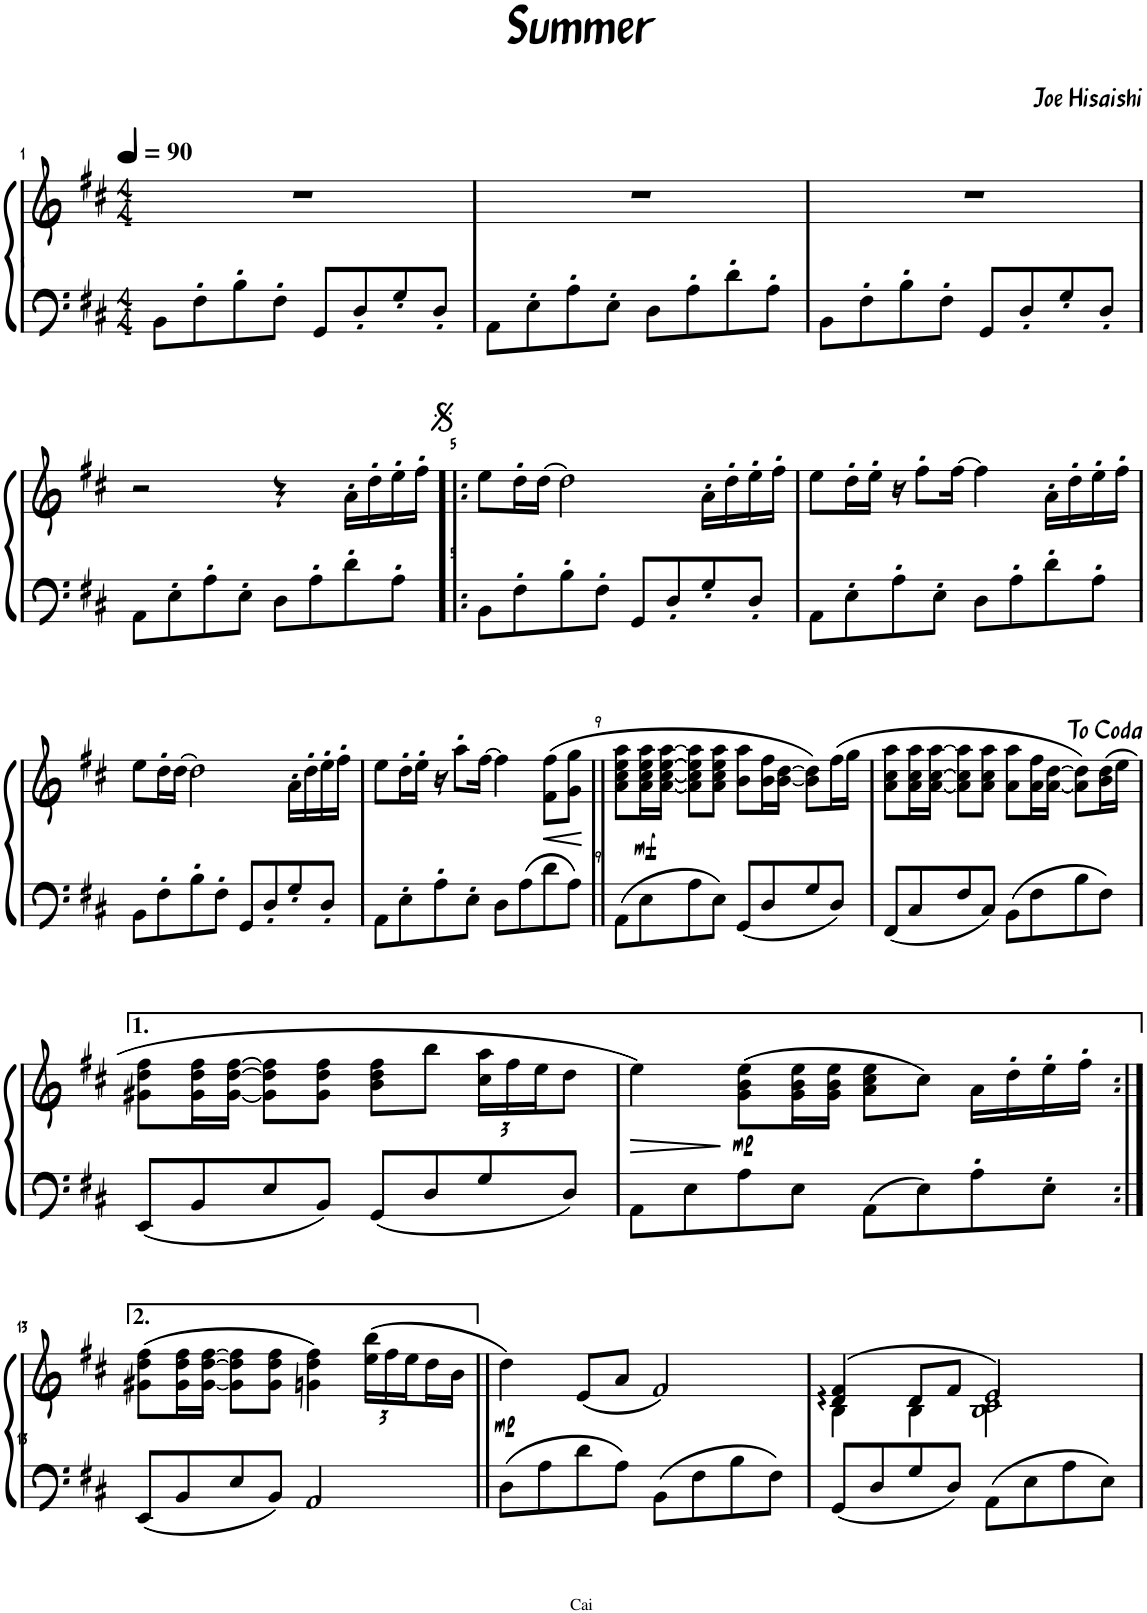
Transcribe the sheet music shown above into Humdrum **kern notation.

**kern	**kern	**dynam
*part1	*part1	*part1
*staff2	*staff1	*staff1/2
*I"Piano	*	*
*I'Pno.	*	*
*clefF4	*clefG2	*
*k[f#c#]	*k[f#c#]	*
*M4/4	*M4/4	*
*MM90	*MM90	*
=1	=1	=1
8BB\L	1r	.
8F#'\	.	.
8B'\	.	.
8F#'\J	.	.
8GG/L	.	.
8D'/	.	.
8G'/	.	.
8D'/J	.	.
=2	=2	=2
8AA\L	1r	.
8E'\	.	.
8A'\	.	.
8E'\J	.	.
8D\L	.	.
8A'\	.	.
8d'\	.	.
8A'\J	.	.
=3	=3	=3
8BB\L	1r	.
8F#'\	.	.
8B'\	.	.
8F#'\J	.	.
8GG/L	.	.
8D'/	.	.
8G'/	.	.
8D'/J	.	.
!!LO:LB:g=z
=4	=4	=4
8AA\L	2r	.
8E'\	.	.
8A'\	.	.
8E'\J	.	.
8D\L	4r	.
8A'\	.	.
8d'\	16a'\LL	.
.	16dd'\	.
8A'\J	16ee'\	.
.	16ff#'\JJ	.
=5!|:	=5!|:	=5!|:
8BB\L	8ee\L	.
8F#'\	16dd'\L	.
.	[16dd\JJ	.
8B'\	2dd\]	.
8F#'\J	.	.
8GG/L	.	.
8D'/	.	.
8G'/	16a'\LL	.
.	16dd'\	.
8D'/J	16ee'\	.
.	16ff#'\JJ	.
=6	=6	=6
8AA\L	8ee\L	.
8E'\	16dd'\L	.
.	16ee'\JJ	.
8A'\	16r	.
.	8ff#'\L	.
8E'\J	.	.
.	[16ff#\Jk	.
8D\L	4ff#\]	.
8A'\	.	.
8d'\	16a'\LL	.
.	16dd'\	.
8A'\J	16ee'\	.
.	16ff#'\JJ	.
!!LO:LB:g=z
=7	=7	=7
8BB\L	8ee\L	.
8F#'\	16dd'\L	.
.	[16dd\JJ	.
8B'\	2dd\]	.
8F#'\J	.	.
8GG/L	.	.
8D'/	.	.
8G'/	16a'\LL	.
.	16dd'\	.
8D'/J	16ee'\	.
.	16ff#'\JJ	.
=8	=8	=8
8AA\L	8ee\L	.
8E'\	16dd'\L	.
.	16ee'\JJ	.
8A'\	16r	.
.	8aa'\L	.
8E'\J	.	.
.	[16ff#\Jk	.
8D\L	4ff#\]	.
8A\	.	.
!	!	!LO:HP:b
8d\	(8f#\ 8ff#\L	<
8A\J	8g\ 8gg\J	.
.	.	[
=9||	=9||	=9||
8AA\L	8a\ 8cc#\ 8ee\ 8aa\L	.
!	!	!LO:DY:b
8E\	16a\ 16cc#\ 16ee\ 16aa\L	mf
.	[16a\ [16cc#\ [16ee\ [16aa\JJ	.
8A\	8a\] 8cc#\] 8ee\] 8aa\]L	.
8E\J	8a\ 8cc#\ 8ee\ 8aa\J	.
8GG/L	8b\ 8aa\L	.
8D/	16b\ 16ff#\L	.
.	[16b\ [16dd\JJ	.
8G/	8b\] 8dd\]L)	.
8D/J	(16ff#\L	.
.	16gg\JJ	.
=10	=10	=10
8FF#/L	8a\ 8cc#\ 8aa\L	.
8C#/	16a\ 16cc#\ 16aa\L	.
.	[16a\ [16cc#\ [16aa\JJ	.
8F#/	8a\] 8cc#\] 8aa\]L	.
8C#/J	8a\ 8cc#\ 8aa\J	.
8BB\L	8a\ 8aa\L	.
8F#\	16a\ 16ff#\L	.
.	[16a\ [16dd\JJ	.
8B\	8a\] 8dd\]L)	.
8F#\J	(16b\ 16dd\L	.
.	16ee\JJ	.
!!LO:LB:g=z
=11	=11	=11
8EE/L	8g#X\ 8dd\ 8ff#\L	.
8BB/	16g#\ 16dd\ 16ff#\L	.
.	[16g#\ [16dd\ [16ff#\JJ	.
8E/	8g#\] 8dd\] 8ff#\]L	.
8BB/J	8g#\ 8dd\ 8ff#\J	.
8GG/L	8b\ 8dd\ 8ff#\L	.
8D/	8bb\J	.
*	*Xbrackettup	*
8G/	24cc#\ 24aa\LL	.
.	24ff#\	.
.	24ee\J	.
8D/J	8dd\J	.
=12	=12	=12
!	!	!LO:HP:b
8AA\L	4ee\)	>
8E\	.	.
!	!	!LO:DY:n=1:b
8A\	(8g\ 8b\ 8ee\L	] mp
8E\J	16g\ 16b\ 16ee\L	.
.	16g\ 16b\ 16ee\JJ	.
8AA\L	8a\ 8cc#\ 8ee\L	.
8E\	8cc#\J)	.
8A'\	16a\LL	.
.	16dd'\	.
8E'\J	16ee'\	.
.	16ff#'\JJ	.
!!LO:LB:g=z
=13:|!	=13:|!	=13:|!
8EE/L	(8g#X\ 8dd\ 8ff#\L	.
8BB/	16g#\ 16dd\ 16ff#\L	.
.	[16g#\ [16dd\ [16ff#\JJ	.
8E/	8g#\] 8dd\] 8ff#\]L	.
8BB/J	8g#\ 8dd\ 8ff#\J	.
2AA/	4gn\ 4dd\ 4ff#\)	.
.	(24ee\ 24bb\LL	.
.	24ff#\	.
.	24ee\	.
.	16dd\	.
.	16b\JJ	.
=14||	=14||	=14||
!	!	!LO:DY:b
8D\L	4dd\)	mp
8A\	.	.
8d\	(8e/L	.
8A\J	8a/J	.
8BB\L	2f#/)	.
8F#\	.	.
8B\	.	.
8F#\J	.	.
=15	=15	=15
*	*^	*
8GG/L	(4d/ 4f#/	4B\	.
8D/	.	.	.
8G/	8d/L	4B\	.
8D/J	8f#/J	.	.
8AA\L	2e/)	2B\ 2c#\	.
8E\	.	.	.
8A\	.	.	.
8E\J	.	.	.
*	*v	*v	*
=	=	=
*-	*-	*-
